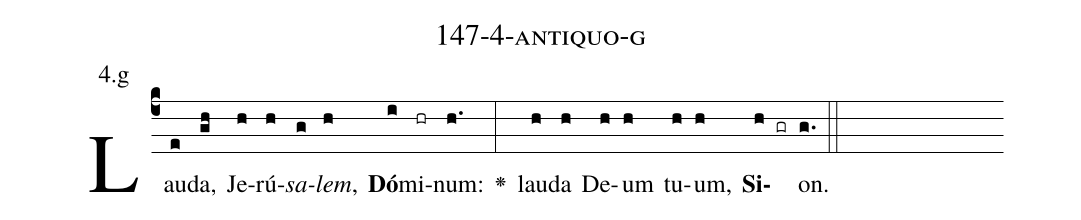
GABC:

name: 147-4-antiquo-g;
annotation: 4.g;
%%
(c4)Lau(e)da,(gh) Je(h)rú(h)<i>sa</i>(g)<i>lem</i>,(h) <b>Dó</b>(i)mi(hr)num:(h.) <v>\greheightstar</v>(:) lau(h)da(h) De(h)um(h) tu(h)um,(h) <b>Si</b>(h gr)on.(g.) (::)


%E(h) u(h) o(h) u(h) a(h) e.(g.) (::)
